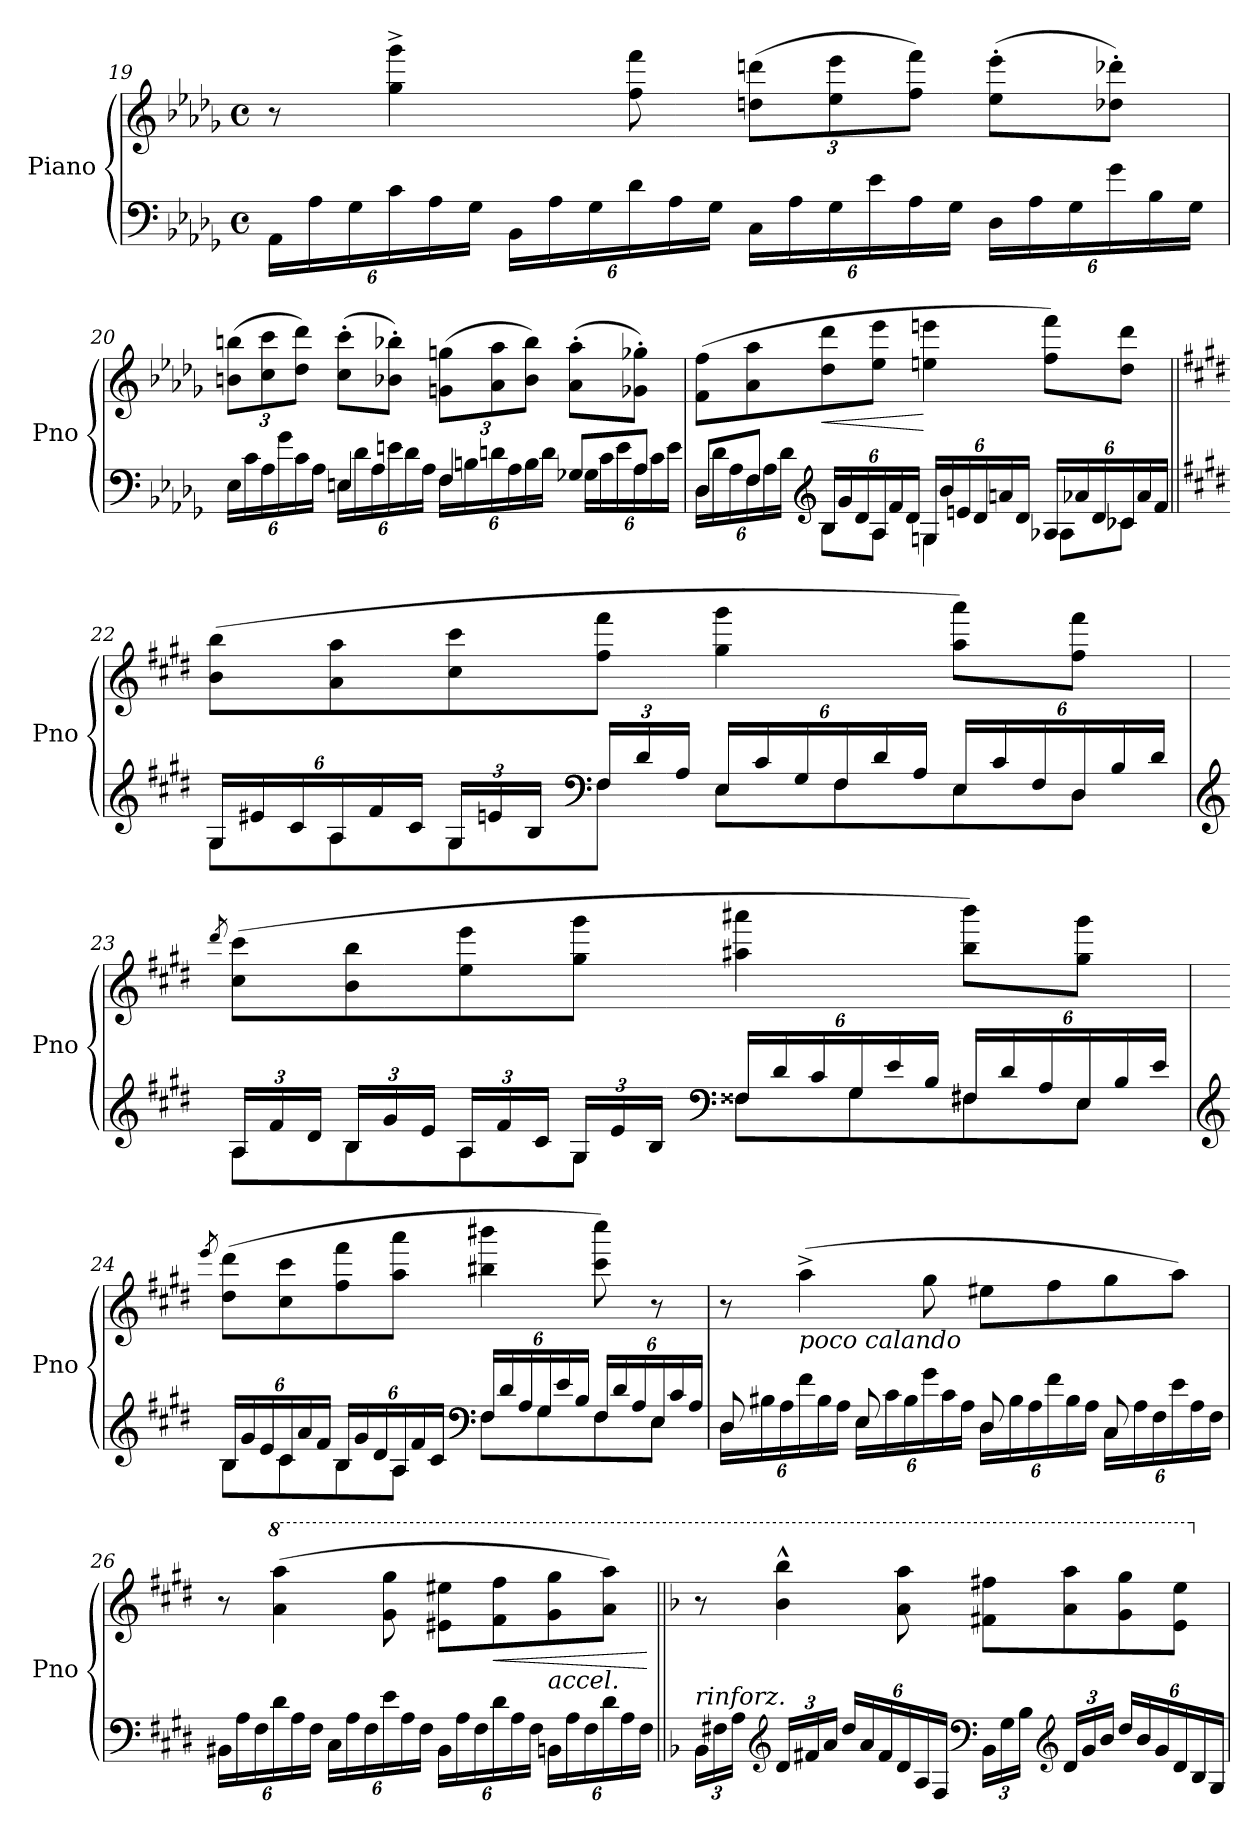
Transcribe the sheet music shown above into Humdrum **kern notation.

**kern	**kern	**dynam
*part1	*part1	*part1
*staff2	*staff1	*staff1/2
*I"Piano	*	*
*I'Pno	*	*
!!LO:PB:g=z
*clefF4	*clefG2	*
*k[b-e-a-d-g-]	*k[b-e-a-d-g-]	*
*M4/4	*M4/4	*
*met(c)	*met(c)	*
*Xbrackettup	*	*
=19	=19	=19
24AA-\LL	8r	.
24A-\	.	.
24G-\	.	.
24c\	4gg-\^ 4ggg-\^	.
24A-\	.	.
24G-\JJ	.	.
24BB-\LL	.	.
24A-\	.	.
24G-\	.	.
24d-\	8ff\ 8fff\	.
24A-\	.	.
24G-\JJ	.	.
*	*Xbrackettup	*
24C\LL	(>12ddn\ 12dddn\L	.
24A-\	.	.
24G-\	12ee-\ 12eee-\	.
24e-\	.	.
24A-\	12ff\ 12fff\J)	.
24G-\JJ	.	.
24D-\LL	(>8ee-\' 8eee-\'L	.
24A-\	.	.
24G-\	.	.
24g-\	8dd-X\' 8ddd-X\'J)	.
24B-\	.	.
24G-\JJ	.	.
!!LO:LB:g=z
=20	=20	=20
*^	*	*
4ryy	24E-\LL	(>12bn\ 12bbn\L	.
.	24c\	.	.
.	24A-\	12cc\ 12ccc\	.
.	24g-\	.	.
.	24c\	12dd-\ 12ddd-\J)	.
.	24A-\JJ	.	.
4En/	24E\LL	(>8cc\' 8ccc\'L	.
.	24d-\	.	.
.	24A-\	.	.
.	24en\	8b-X\' 8bb-X\'J)	.
.	24d-\	.	.
.	24A-\JJ	.	.
4F/	24F\LL	(>12gn\ 12ggn\L	.
.	24Bn\	.	.
.	24dn\	12a-\ 12aa-\	.
.	24A-\	.	.
.	24B\	12b-\ 12bb-\J)	.
.	24d\JJ	.	.
8G-X/L	24G-\LL	(>8a-\' 8aa-\'L	.
.	24c\	.	.
.	24e\	.	.
8A-/J	24A-\	8g-X\' 8gg-X\'J)	.
.	24c\	.	.
.	24e\JJ	.	.
!!LO:LB:g=z
=21	=21	=21	=21
8D-/L	24D-\LL	(>8f\ 8ff\L	.
.	24d-\	.	.
.	24A-\	.	.
8F/J	24F\	8a-\ 8aa-\	.
.	24A-\	.	.
.	24d-\JJ	.	.
*clefG2	*	*	*
!	!	!	!LO:HP:b
24B-/LL	8B-\L	8dd-\ 8ddd-\	<
24g-/	.	.	.
24d-/	.	.	.
24A-/	8A-\J	8ee-\ 8eee-\J	.
24f/	.	.	.
24d-/JJ	.	.	.
24Gn/LL	4G\	4een\ 4eeen\	[
24b-/	.	.	.
24en/	.	.	.
24d-/	.	.	.
24an/	.	.	.
24d-/JJ	.	.	.
24A-X/LL	8A-\L	8ff\ 8fff\L)	.
24a-X/	.	.	.
24d-/	.	.	.
24c-X/	8c-\J	8dd-\ 8ddd-\J	.
24a-/	.	.	.
24f/JJ	.	.	.
!!LO:PB:g=z
=22||	=22||	=22||	=22||
*k[f#c#g#d#]	*	*k[f#c#g#d#]	*
24G#/LL	8G#\L	(>8b\ 8bb\L	.
24e#X/	.	.	.
24c#/	.	.	.
24A/	8A\	8a\ 8aa\	.
24f#/	.	.	.
24c#/JJ	.	.	.
24G#/LL	8G#\	8cc#\ 8ccc#\	.
24en/	.	.	.
24B/JJ	.	.	.
*clefF4	*	*	*
24F#/LL	8F#\J	8ff#\ 8fff#\J	.
24d#/	.	.	.
24A/JJ	.	.	.
24E/LL	8E\L	4gg#\ 4ggg#\	.
24c#/	.	.	.
24G#/	.	.	.
24F#/	8F#\	.	.
24d#/	.	.	.
24A/JJ	.	.	.
24E/LL	8E\	8aa\ 8aaa\L)	.
24c#/	.	.	.
24F#/	.	.	.
24D#/	8D#\J	8ff#\ 8fff#\J	.
24B/	.	.	.
24d#/JJ	.	.	.
!!LO:LB:g=z
=23	=23	=23	=23
*clefG2	*	*	*
.	.	8qddd#/	.
24A/LL	8A\L	(>8cc#\ 8ccc#\L	.
24f#/	.	.	.
24d#/JJ	.	.	.
24B/LL	8B\	8b\ 8bb\	.
24g#/	.	.	.
24e/JJ	.	.	.
24A/LL	8A\	8ee\ 8eee\	.
24f#/	.	.	.
24c#/JJ	.	.	.
24G#/LL	8G#\J	8gg#\ 8ggg#\J	.
24e/	.	.	.
24B/JJ	.	.	.
*clefF4	*	*	*
24F##X/LL	8F##\L	4aa#X\ 4aaa#X\	.
24d#/	.	.	.
24c#/	.	.	.
24G#/	8G#\	.	.
24e/	.	.	.
24B/JJ	.	.	.
24F#X/LL	8F#\	8bb\ 8bbb\L)	.
24d#/	.	.	.
24A/	.	.	.
24E/	8E\J	8gg#\ 8ggg#\J	.
24B/	.	.	.
24e/JJ	.	.	.
!!LO:LB:g=z
=24	=24	=24	=24
*clefG2	*	*	*
.	.	8qeee/	.
24B/LL	8B\L	(>8dd#\ 8ddd#\L	.
24g#/	.	.	.
24e/	.	.	.
24c#/	8c#\	8cc#\ 8ccc#\	.
24a/	.	.	.
24f#/JJ	.	.	.
24B/LL	8B\	8ff#\ 8fff#\	.
24g#/	.	.	.
24d#/	.	.	.
24A/	8A\J	8aa\ 8aaa\J	.
24f#/	.	.	.
24c#/JJ	.	.	.
*clefF4	*	*	*
24F#/LL	8F#\L	4bb#X\ 4bbb#X\	.
24d#/	.	.	.
24A/	.	.	.
24G#/	8G#\	.	.
24e/	.	.	.
24B/JJ	.	.	.
24F#/LL	8F#\	8ccc#\ 8cccc#\)	.
24d#/	.	.	.
24A/	.	.	.
24E/	8E\J	8r	.
24c#/	.	.	.
24A/JJ	.	.	.
!!LO:LB:g=z
=25	=25	=25	=25
8D#/	24D#\LL	8r	.
.	24B#X\	.	.
.	24A\	.	.
!	!	!LO:TX:b:i:t=poco calando	!
8ryy	24f#\	(>4aa^\	.
.	24B#\	.	.
.	24A\JJ	.	.
8E/	24E\LL	.	.
.	24c#\	.	.
.	24B#\	.	.
8ryy	24g#\	8gg#\	.
.	24c#\	.	.
.	24A\JJ	.	.
8D#/	24D#\LL	8ee#X\L	.
.	24B#\	.	.
.	24A\	.	.
8ryy	24f#\	8ff#\	.
.	24B#\	.	.
.	24A\JJ	.	.
8C#/	24C#\LL	8gg#\	.
.	24A\	.	.
.	24F#\	.	.
8ryy	24e\	8aa\J)	.
.	24A\	.	.
.	24F#\JJ	.	.
*v	*v	*	*
!!LO:LB:g=z
=26	=26	=26
24BB#X\LL	8r	.
24A\	.	.
24F#\	.	.
*	*8va	*
24d#\	(>4aa\ 4aaa\	.
24A\	.	.
24F#\JJ	.	.
24C#\LL	.	.
24A\	.	.
24F#\	.	.
24e\	8gg#\ 8ggg#\	.
24A\	.	.
24F#\JJ	.	.
24BB#\LL	8ee#X\ 8eee#X\L	.
24A\	.	.
24F#\	.	.
!	!	!LO:HP:b
24d#\	8ff#\ 8fff#\	<
24A\	.	.
24F#\JJ	.	.
!LO:TX:a:i:t=accel.	!	!
24BBn\LL	8gg#\ 8ggg#\	.
24A\	.	.
24F#\	.	.
24d#\	8aa\ 8aaa\J)	.
24A\	.	.
24F#\JJ	.	.
.	.	[
!!LO:PB:g=z
=27||	=27||	=27||
*k[b-]	*k[b-]	*
!LO:TX:a:i:t=rinforz.	!	!
24BB-\LL	8r	.
24F#X\	.	.
24A\JJ	.	.
*clefG2	*	*
24d/LL	4bb-\^^ 4bbb-\^^	.
24f#X/	.	.
24a/JJ	.	.
24dd/LL	.	.
24a/	.	.
24f#/	.	.
24d/	8aa\ 8aaa\	.
24A/	.	.
24F#/JJ	.	.
*clefF4	*	*
24BB-\LL	8ff#X\ 8fff#X\L	.
24G\	.	.
24B-\JJ	.	.
*clefG2	*	*
24d/LL	8aa\ 8aaa\	.
24g/	.	.
24b-/JJ	.	.
24dd/LL	8gg\ 8ggg\	.
24b-/	.	.
24g/	.	.
24d/	8ee\ 8eee\J	.
24B-/	.	.
24G/JJ	.	.
*	*X8va	*
=	=	=
*-	*-	*-
